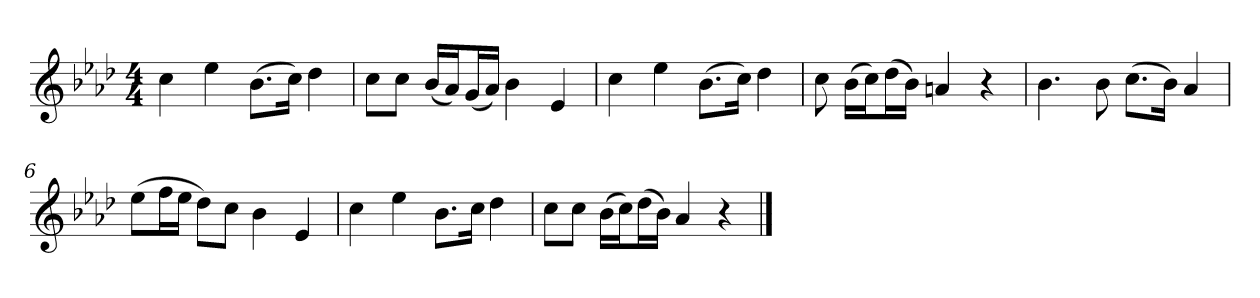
**kern
*part1
*staff1
*clefG2
*k[b-e-a-d-]
*M4/4
=1
4cc
4ee-
(8.b-\L
16cc\Jk)
4dd-
=2
8cc\L
8cc\J
(16b-/LL
16a-/J)
(16g/L
16a-/JJ)
4b-
4e-
=3
4cc
4ee-
(8.b-\L
16cc\Jk)
4dd-
=4
8cc
(16b-\LL
16cc\J)
(16dd-\L
16b-\JJ)
4an
4r
=5
4.b-
8b-
(8.cc\L
16b-\Jk)
4a-
=6
(8ee-\L
16ff\L
16ee-\JJ
8dd-\L)
8cc\J
4b-
4e-
=7
4cc
4ee-
8.b-\L
16cc\Jk
4dd-
=8
8cc\L
8cc\J
(16b-\LL
16cc\J)
(16dd-\L
16b-\JJ)
4a-
4r
==
*-
